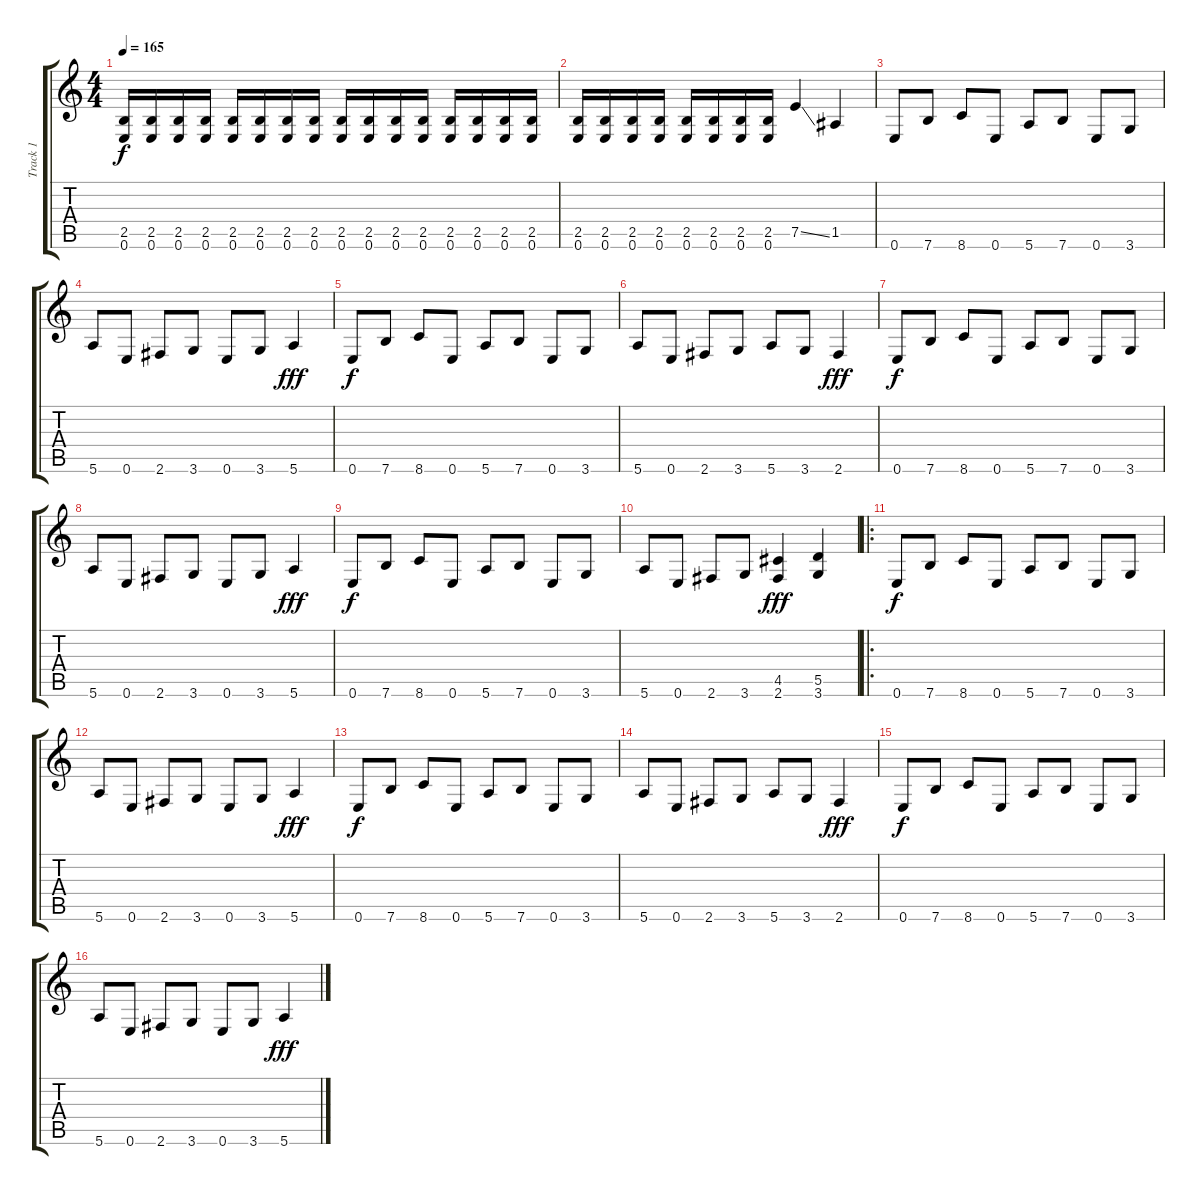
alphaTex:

\track ("Track 1" "Track 1") {instrument distortionguitar}
\staff {score tabs}
\tuning (E4 B3 G3 D3 A2 E2) {hide}
\ts (4 4)
\tempo 165
\clef g2
\ks c
(2.5 0.6).16{dy f} (2.5 0.6).16 (2.5 0.6).16 (2.5 0.6).16 (2.5 0.6).16 (2.5 0.6).16 (2.5 0.6).16 (2.5 0.6).16 (2.5 0.6).16 (2.5 0.6).16 (2.5 0.6).16 (2.5 0.6).16 (2.5 0.6).16 (2.5 0.6).16 (2.5 0.6).16 (2.5 0.6).16 |
(2.5 0.6).16 (2.5 0.6).16 (2.5 0.6).16 (2.5 0.6).16 (2.5 0.6).16 (2.5 0.6).16 (2.5 0.6).16 (2.5 0.6).16 7.5{ss}.4 1.5.4 |
0.6.8 7.6.8 8.6.8 0.6.8 5.6.8 7.6.8 0.6.8 3.6.8 |
5.6.8 0.6.8 2.6.8 3.6.8 0.6.8 3.6.8 5.6.4{dy fff} |
0.6.8{dy f} 7.6.8 8.6.8 0.6.8 5.6.8 7.6.8 0.6.8 3.6.8 |
5.6.8 0.6.8 2.6.8 3.6.8 5.6.8 3.6.8 2.6.4{dy fff} |
0.6.8{dy f} 7.6.8 8.6.8 0.6.8 5.6.8 7.6.8 0.6.8 3.6.8 |
5.6.8 0.6.8 2.6.8 3.6.8 0.6.8 3.6.8 5.6.4{dy fff} |
0.6.8{dy f} 7.6.8 8.6.8 0.6.8 5.6.8 7.6.8 0.6.8 3.6.8 |
5.6.8 0.6.8 2.6.8 3.6.8 (4.5 2.6).4{dy fff} (5.5 3.6).4 |
\ro
0.6.8{dy f} 7.6.8 8.6.8 0.6.8 5.6.8 7.6.8 0.6.8 3.6.8 |
5.6.8 0.6.8 2.6.8 3.6.8 0.6.8 3.6.8 5.6.4{dy fff} |
0.6.8{dy f} 7.6.8 8.6.8 0.6.8 5.6.8 7.6.8 0.6.8 3.6.8 |
5.6.8 0.6.8 2.6.8 3.6.8 5.6.8 3.6.8 2.6.4{dy fff} |
0.6.8{dy f} 7.6.8 8.6.8 0.6.8 5.6.8 7.6.8 0.6.8 3.6.8 |
5.6.8 0.6.8 2.6.8 3.6.8 0.6.8 3.6.8 5.6.4{dy fff}
